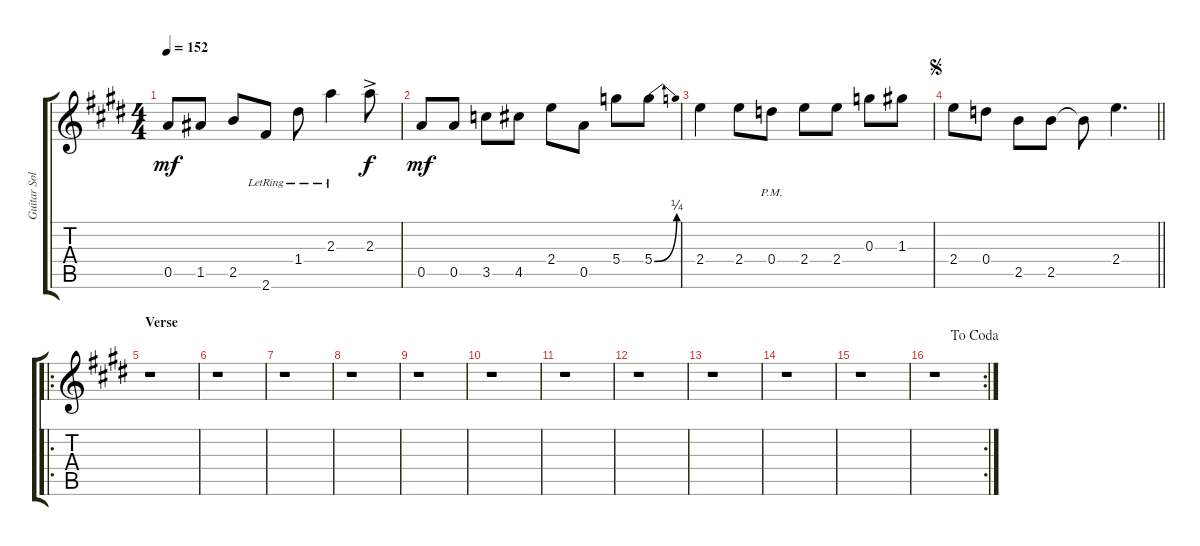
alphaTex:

\track ("Guitar Solo" "Guitar Sol") {instrument overdrivenguitar}
\staff {score tabs}
\tuning (E4 B3 G4 D4 A3 E3) {hide}
\ts (4 4)
\tempo 152
\clef g2
\ks c#minor
0.5.8{dy mf} 1.5.8 2.5.8 2.6{lr}.8 1.4{lr}.8 2.3{lr}.4 2.3{ac}.8{dy f} |
0.5.8{dy mf} 0.5.8 3.5.8 4.5.8 2.4.8 0.5.8 5.4.8 5.4{be (bend 0 0 60 1)}.8 |
\ks e
2.4.4 2.4.8 0.4{pm}.8 2.4.8 2.4.8 0.3.8 1.3.8 |
\jump segno
\barLineRight lightlight
\ks c#minor
2.4.8 0.4.8 2.5.8 2.5.8 2.5{t}.8 2.4.4{d} |
\ro
\section ("" "Verse")
r.1 |
\ks e
r.1 |
\ks c#minor
r.1 |
r.1 |
\ks e
r.1 |
\ks c#minor
r.1 |
r.1 |
r.1 |
\ks e
r.1 |
\ks c#minor
r.1 |
r.1 |
\rc 2
\jump dacoda
r.1
